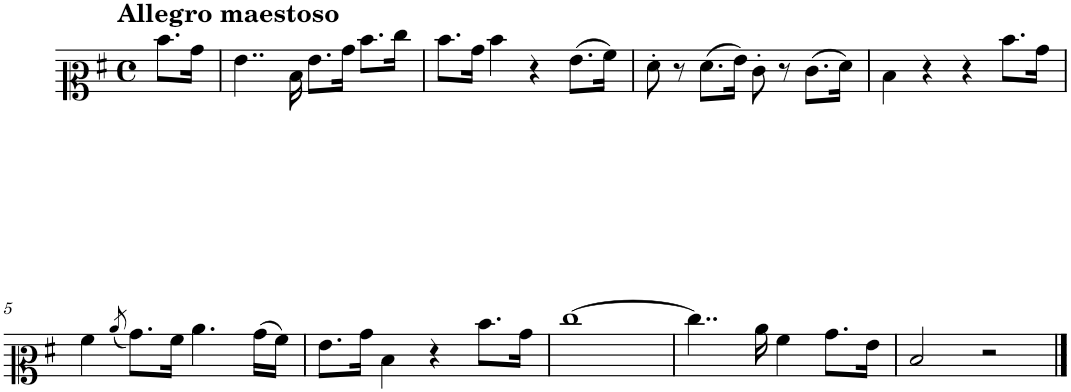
**kern
*part1
*staff1
*I"Piano
*I'Pno.
*clefC2
*k[f#]
*M4/4
*met(c)
=
!LO:TX:a:B:t=Allegro maestoso
8.dd\L
16b\Jk
=1
4..g\
16d\
8.g\L
16b\Jk
8.dd\L
16ee\Jk
=2
8.dd\L
16b\Jk
4dd\
4r
(8.g\L
16a\Jk)
=3
8f#'\
8r
(8.f#\L
16g\Jk)
8e'\
8r
(8.e\L
16f#\Jk)
=4
4d\
4r
4r
8.dd\L
16b\Jk
!!LO:LB:g=z
=5
4a\
(8qcc/
8.b\L)
16a\Jk
4.cc\
(16b\LL
16a\JJ)
=6
8.g\L
16b\Jk
4d\
4r
8.dd\L
16b\Jk
=7
[1ee
=8
4..ee\]
16cc\
4a\
8.b\L
16g\Jk
=9
2d/
2r
==
*-
